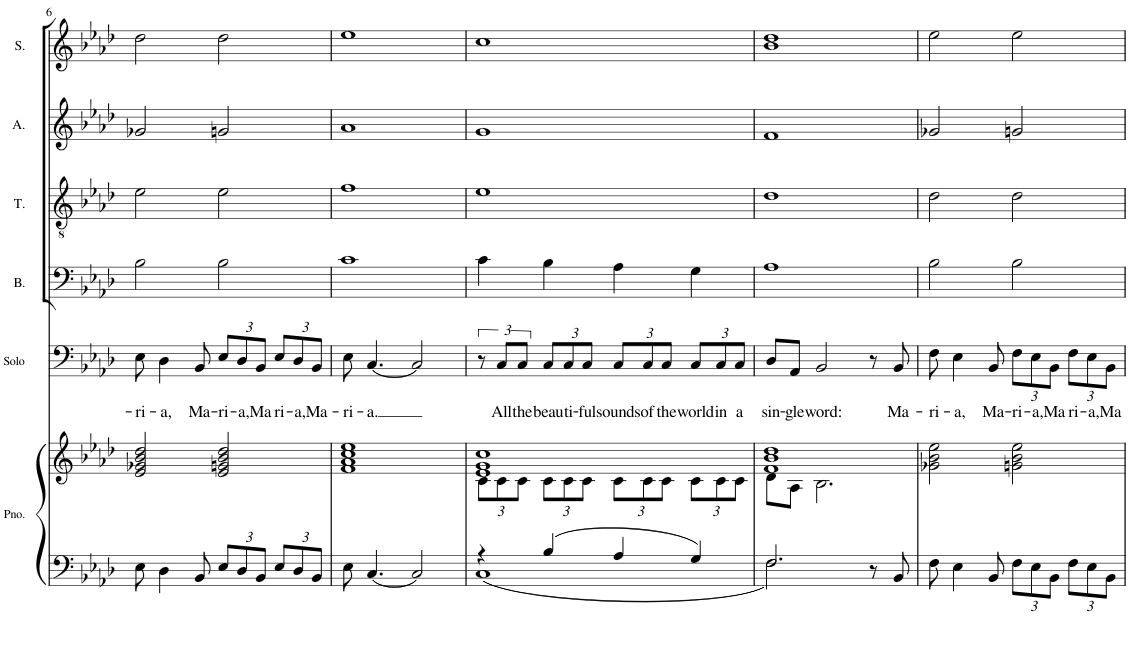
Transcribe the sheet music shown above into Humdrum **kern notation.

**kern	**kern	**kern	**text	**kern	**kern	**kern	**kern
*part6	*part6	*part5	*part5	*part4	*part3	*part2	*part1
*staff7	*staff6	*staff5	*staff5	*staff4	*staff3	*staff2	*staff1
*I"Piano	*	*I"Bass Solo	*	*I"Bass	*I"Tenor	*I"Alto	*I"Soprano
*I'Pno.	*	*I'Solo	*	*I'B.	*I'T.	*I'A.	*I'S.
!!LO:PB:g=z
*clefF4	*clefG2	*clefF4	*	*clefF4	*clefGv2	*clefG2	*clefG2
*k[b-e-a-d-]	*k[b-e-a-d-]	*k[b-e-a-d-]	*	*k[b-e-a-d-]	*k[b-e-a-d-]	*k[b-e-a-d-]	*k[b-e-a-d-]
*M4/4	*M4/4	*M4/4	*	*M4/4	*M4/4	*M4/4	*M4/4
*met(c)	*met(c)	*met(c)	*	*met(c)	*met(c)	*met(c)	*met(c)
=6	=6	=6	=6	=6	=6	=6	=6
!	!	!	!LO:LY:b	!	!	!	!
8E-\	2e-/ 2g-X/ 2b-/ 2dd-/	8E-\	-ri-	2B-\	2e-\	2g-X/	2dd-\
!	!	!	!LO:LY:b	!	!	!	!
4D-\	.	4D-\	-a,	.	.	.	.
!	!	!	!LO:LY:b	!	!	!	!
8BB-/	.	8BB-/	Ma-	.	.	.	.
*Xbrackettup	*	*Xbrackettup	*	*	*	*	*
!	!	!	!LO:LY:b	!	!	!	!
12E-/L	2e-/ 2gn/ 2b-/ 2dd-/	12E-/L	-ri-	2B-\	2e-\	2gn/	2dd-\
!	!	!	!LO:LY:b	!	!	!	!
12D-/	.	12D-/	-a,	.	.	.	.
!	!	!	!LO:LY:b	!	!	!	!
12BB-/J	.	12BB-/J	Ma-	.	.	.	.
!	!	!	!LO:LY:b	!	!	!	!
12E-/L	.	12E-/L	-ri-	.	.	.	.
!	!	!	!LO:LY:b	!	!	!	!
12D-/	.	12D-/	-a,	.	.	.	.
!	!	!	!LO:LY:b	!	!	!	!
12BB-/J	.	12BB-/J	Ma-	.	.	.	.
=7	=7	=7	=7	=7	=7	=7	=7
!	!	!	!LO:LY:b	!	!	!	!
8E-\	1f 1a- 1cc 1ee-	8E-\	-ri-	1c	1f	1a-	1ee-
!	!	!	!LO:LY:b	!	!	!	!
[4.C/	.	[4.C/	-a.	.	.	.	.
2C/]	.	2C/]	.	.	.	.	.
=8	=8	=8	=8	=8	=8	=8	=8
*^	*^	*	*	*	*	*	*
*	*	*	*Xbrackettup	*brackettup	*	*	*	*	*
4r	1C	1e- 1g 1cc	12c\L	12r	.	4c\	1e-	1g	1cc
!	!	!	!	!	!LO:LY:b	!	!	!	!
.	.	.	12c\	12C/L	All	.	.	.	.
!	!	!	!	!	!LO:LY:b	!	!	!	!
.	.	.	12c\J	12C/J	the	.	.	.	.
*	*	*	*	*Xbrackettup	*	*	*	*	*
!	!	!	!	!	!LO:LY:b	!	!	!	!
4B-/	.	.	12c\L	12C/L	beau-	4B-\	.	.	.
!	!	!	!	!	!LO:LY:b	!	!	!	!
.	.	.	12c\	12C/	-ti-	.	.	.	.
!	!	!	!	!	!LO:LY:b	!	!	!	!
.	.	.	12c\J	12C/J	-ful	.	.	.	.
!	!	!	!	!	!LO:LY:b	!	!	!	!
4A-/	.	.	12c\L	12C/L	sounds	4A-\	.	.	.
!	!	!	!	!	!LO:LY:b	!	!	!	!
.	.	.	12c\	12C/	of	.	.	.	.
!	!	!	!	!	!LO:LY:b	!	!	!	!
.	.	.	12c\J	12C/J	the	.	.	.	.
!	!	!	!	!	!LO:LY:b	!	!	!	!
4G/	.	.	12c\L	12C/L	world	4G\	.	.	.
!	!	!	!	!	!LO:LY:b	!	!	!	!
.	.	.	12c\	12C/	in	.	.	.	.
!	!	!	!	!	!LO:LY:b	!	!	!	!
.	.	.	12c\J	12C/J	a	.	.	.	.
=9	=9	=9	=9	=9	=9	=9	=9	=9	=9
!	!	!	!	!	!LO:LY:b	!	!	!	!
2.F/	2.F\	1f 1b- 1dd-	8d-\L	8D-/L	sin-	1A-	1d-	1f	1b- 1dd-
!	!	!	!	!	!LO:LY:b	!	!	!	!
.	.	.	8A-\J	8AA-/J	-gle	.	.	.	.
!	!	!	!	!	!LO:LY:b	!	!	!	!
.	.	.	2.B-\	2BB-/	word:	.	.	.	.
8r	4ryy	.	.	8r	.	.	.	.	.
!	!	!	!	!	!LO:LY:b	!	!	!	!
8BB-/	.	.	.	8BB-/	Ma-	.	.	.	.
*v	*v	*	*	*	*	*	*	*	*
*	*v	*v	*	*	*	*	*	*
=10	=10	=10	=10	=10	=10	=10	=10
!	!	!	!LO:LY:b	!	!	!	!
8F\	2g-X\ 2b-\ 2ee-\	8F\	-ri-	2B-\	2d-\	2g-X/	2ee-\
!	!	!	!LO:LY:b	!	!	!	!
4E-\	.	4E-\	-a,	.	.	.	.
!	!	!	!LO:LY:b	!	!	!	!
8BB-/	.	8BB-/	Ma-	.	.	.	.
!	!	!	!LO:LY:b	!	!	!	!
12F\L	2gn\ 2b-\ 2ee-\	12F\L	-ri-	2B-\	2d-\	2gn/	2ee-\
!	!	!	!LO:LY:b	!	!	!	!
12E-\	.	12E-\	-a,	.	.	.	.
!	!	!	!LO:LY:b	!	!	!	!
12BB-\J	.	12BB-\J	Ma-	.	.	.	.
!	!	!	!LO:LY:b	!	!	!	!
12F\L	.	12F\L	-ri-	.	.	.	.
!	!	!	!LO:LY:b	!	!	!	!
12E-\	.	12E-\	-a,	.	.	.	.
!	!	!	!LO:LY:b	!	!	!	!
12BB-\J	.	12BB-\J	Ma-	.	.	.	.
=	=	=	=	=	=	=	=
*-	*-	*-	*-	*-	*-	*-	*-
